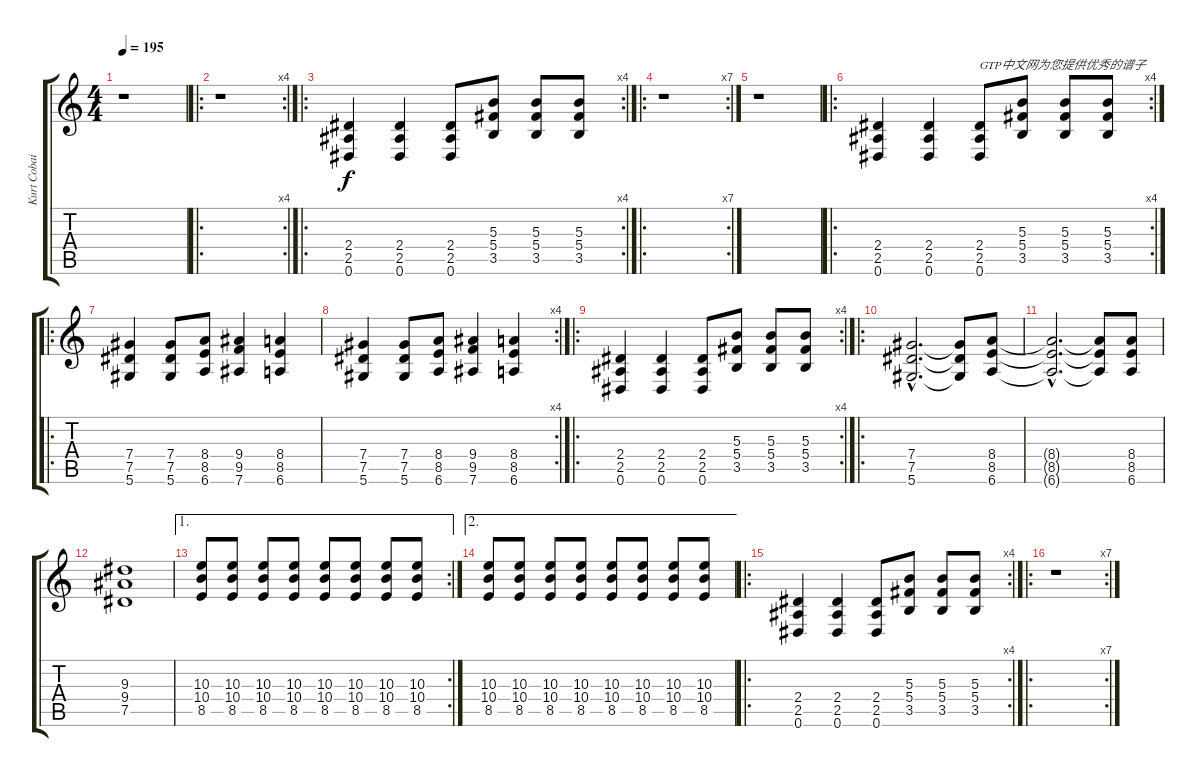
\track ("Kurt Cobain" "Kurt Cobai") {instrument distortionguitar}
\staff {score tabs}
\tuning (Eb4 Bb3 Gb3 Db3 Ab2 Eb2) {hide}
\ts (4 4)
\tempo 195
\clef g2
\ks c
r.1{dy f instrument distortionguitar} |
\ro
\rc 4
r.1 |
\ro
\rc 4
(2.4 2.5 0.6).4 (2.4 2.5 0.6).4 (2.4 2.5 0.6).8 (5.3 5.4 3.5).8 (5.3 5.4 3.5).8 (5.3 5.4 3.5).8 |
\ro
\rc 7
r.1 |
r.1 |
\ro
\rc 4
(2.4 2.5 0.6).4 (2.4 2.5 0.6).4 (2.4 2.5 0.6).8{txt "GTP中文网为您提供优秀的谱子"} (5.3 5.4 3.5).8 (5.3 5.4 3.5).8 (5.3 5.4 3.5).8 |
\ro
(7.4 7.5 5.6).4 (7.4 7.5 5.6).8 (8.4 8.5 6.6).8 (9.4 9.5 7.6).4 (8.4 8.5 6.6).4 |
\rc 4
(7.4 7.5 5.6).4 (7.4 7.5 5.6).8 (8.4 8.5 6.6).8 (9.4 9.5 7.6).4 (8.4 8.5 6.6).4 |
\ro
\rc 4
(2.4 2.5 0.6).4 (2.4 2.5 0.6).4 (2.4 2.5 0.6).8 (5.3 5.4 3.5).8 (5.3 5.4 3.5).8 (5.3 5.4 3.5).8 |
\ro
(7.4{hac} 7.5{hac} 5.6{hac}).2{d} (7.4{t} 7.5{t} 5.6{t}).8 (8.4 8.5 6.6).8 |
(8.4{hac t} 8.5{hac t} 6.6{hac t}).2{d} (8.4{t} 8.5{t} 6.6{t}).8 (8.4 8.5 6.6).8 |
(9.3 9.4 7.5).1 |
\ae 1
\rc 2
(10.3 10.4 8.5).8 (10.3 10.4 8.5).8 (10.3 10.4 8.5).8 (10.3 10.4 8.5).8 (10.3 10.4 8.5).8 (10.3 10.4 8.5).8 (10.3 10.4 8.5).8 (10.3 10.4 8.5).8 |
\ae 2
(10.3 10.4 8.5).8 (10.3 10.4 8.5).8 (10.3 10.4 8.5).8 (10.3 10.4 8.5).8 (10.3 10.4 8.5).8 (10.3 10.4 8.5).8 (10.3 10.4 8.5).8 (10.3 10.4 8.5).8 |
\ro
\rc 4
(2.4 2.5 0.6).4 (2.4 2.5 0.6).4 (2.4 2.5 0.6).8 (5.3 5.4 3.5).8 (5.3 5.4 3.5).8 (5.3 5.4 3.5).8 |
\ro
\rc 7
r.1
